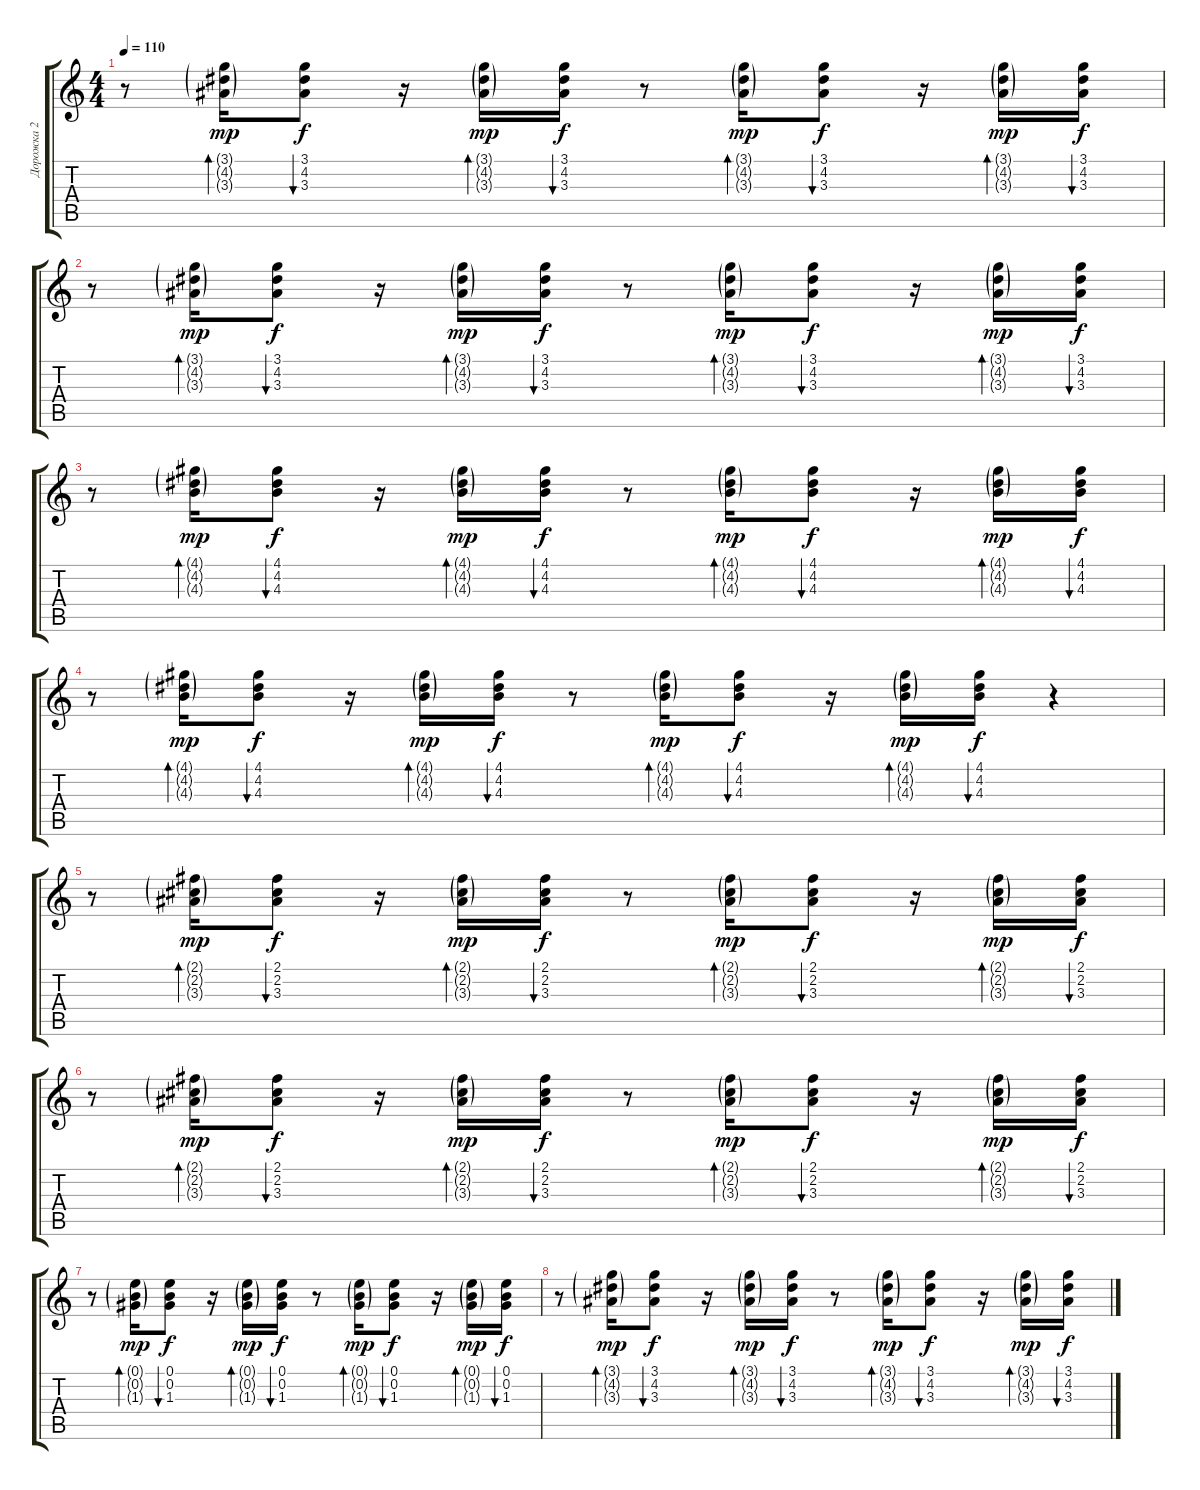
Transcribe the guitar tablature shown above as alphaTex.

\track ("Дорожка 2" "Дорожка 2") {instrument acousticguitarsteel}
\staff {score tabs}
\tuning (E4 B3 G3 D3 A2 E2) {hide}
\ts (4 4)
\tempo 110
\clef g2
\ks c
r.8{dy f} (3.1{g} 4.2{g} 3.3{g}).16{bd 60 dy mp} (3.1 4.2 3.3).8{bu 60 dy f} r.16 (3.1{g} 4.2{g} 3.3{g}).16{bd 60 dy mp} (3.1 4.2 3.3).16{bu 60 dy f} r.8 (3.1{g} 4.2{g} 3.3{g}).16{bd 60 dy mp} (3.1 4.2 3.3).8{bu 60 dy f} r.16 (3.1{g} 4.2{g} 3.3{g}).16{bd 60 dy mp} (3.1 4.2 3.3).16{bu 60 dy f} |
r.8 (3.1{g} 4.2{g} 3.3{g}).16{bd 60 dy mp} (3.1 4.2 3.3).8{bu 60 dy f} r.16 (3.1{g} 4.2{g} 3.3{g}).16{bd 60 dy mp} (3.1 4.2 3.3).16{bu 60 dy f} r.8 (3.1{g} 4.2{g} 3.3{g}).16{bd 60 dy mp} (3.1 4.2 3.3).8{bu 60 dy f} r.16 (3.1{g} 4.2{g} 3.3{g}).16{bd 60 dy mp} (3.1 4.2 3.3).16{bu 60 dy f} |
r.8 (4.1{g} 4.2{g} 4.3{g}).16{bd 60 dy mp} (4.1 4.2 4.3).8{bu 60 dy f} r.16 (4.1{g} 4.2{g} 4.3{g}).16{bd 60 dy mp} (4.1 4.2 4.3).16{bu 60 dy f} r.8 (4.1{g} 4.2{g} 4.3{g}).16{bd 60 dy mp} (4.1 4.2 4.3).8{bu 60 dy f} r.16 (4.1{g} 4.2{g} 4.3{g}).16{bd 60 dy mp} (4.1 4.2 4.3).16{bu 60 dy f} |
r.8 (4.1{g} 4.2{g} 4.3{g}).16{bd 60 dy mp} (4.1 4.2 4.3).8{bu 60 dy f} r.16 (4.1{g} 4.2{g} 4.3{g}).16{bd 60 dy mp} (4.1 4.2 4.3).16{bu 60 dy f} r.8 (4.1{g} 4.2{g} 4.3{g}).16{bd 60 dy mp} (4.1 4.2 4.3).8{bu 60 dy f} r.16 (4.1{g} 4.2{g} 4.3{g}).16{bd 60 dy mp} (4.1 4.2 4.3).16{bu 60 dy f} r.4 |
r.8 (2.1{g} 2.2{g} 3.3{g}).16{bd 60 dy mp} (2.1 2.2 3.3).8{bu 60 dy f} r.16 (2.1{g} 2.2{g} 3.3{g}).16{bd 60 dy mp} (2.1 2.2 3.3).16{bu 60 dy f} r.8 (2.1{g} 2.2{g} 3.3{g}).16{bd 60 dy mp} (2.1 2.2 3.3).8{bu 60 dy f} r.16 (2.1{g} 2.2{g} 3.3{g}).16{bd 60 dy mp} (2.1 2.2 3.3).16{bu 60 dy f} |
r.8 (2.1{g} 2.2{g} 3.3{g}).16{bd 60 dy mp} (2.1 2.2 3.3).8{bu 60 dy f} r.16 (2.1{g} 2.2{g} 3.3{g}).16{bd 60 dy mp} (2.1 2.2 3.3).16{bu 60 dy f} r.8 (2.1{g} 2.2{g} 3.3{g}).16{bd 60 dy mp} (2.1 2.2 3.3).8{bu 60 dy f} r.16 (2.1{g} 2.2{g} 3.3{g}).16{bd 60 dy mp} (2.1 2.2 3.3).16{bu 60 dy f} |
r.8 (0.1{g} 0.2{g} 1.3{g}).16{bd 60 dy mp} (0.1 0.2 1.3).8{bu 60 dy f} r.16 (0.1{g} 0.2{g} 1.3{g}).16{bd 60 dy mp} (0.1 0.2 1.3).16{bu 60 dy f} r.8 (0.1{g} 0.2{g} 1.3{g}).16{bd 60 dy mp} (0.1 0.2 1.3).8{bu 60 dy f} r.16 (0.1{g} 0.2{g} 1.3{g}).16{bd 60 dy mp} (0.1 0.2 1.3).16{bu 60 dy f} |
r.8 (3.1{g} 4.2{g} 3.3{g}).16{bd 60 dy mp} (3.1 4.2 3.3).8{bu 60 dy f} r.16 (3.1{g} 4.2{g} 3.3{g}).16{bd 60 dy mp} (3.1 4.2 3.3).16{bu 60 dy f} r.8 (3.1{g} 4.2{g} 3.3{g}).16{bd 60 dy mp} (3.1 4.2 3.3).8{bu 60 dy f} r.16 (3.1{g} 4.2{g} 3.3{g}).16{bd 60 dy mp} (3.1 4.2 3.3).16{bu 60 dy f}
